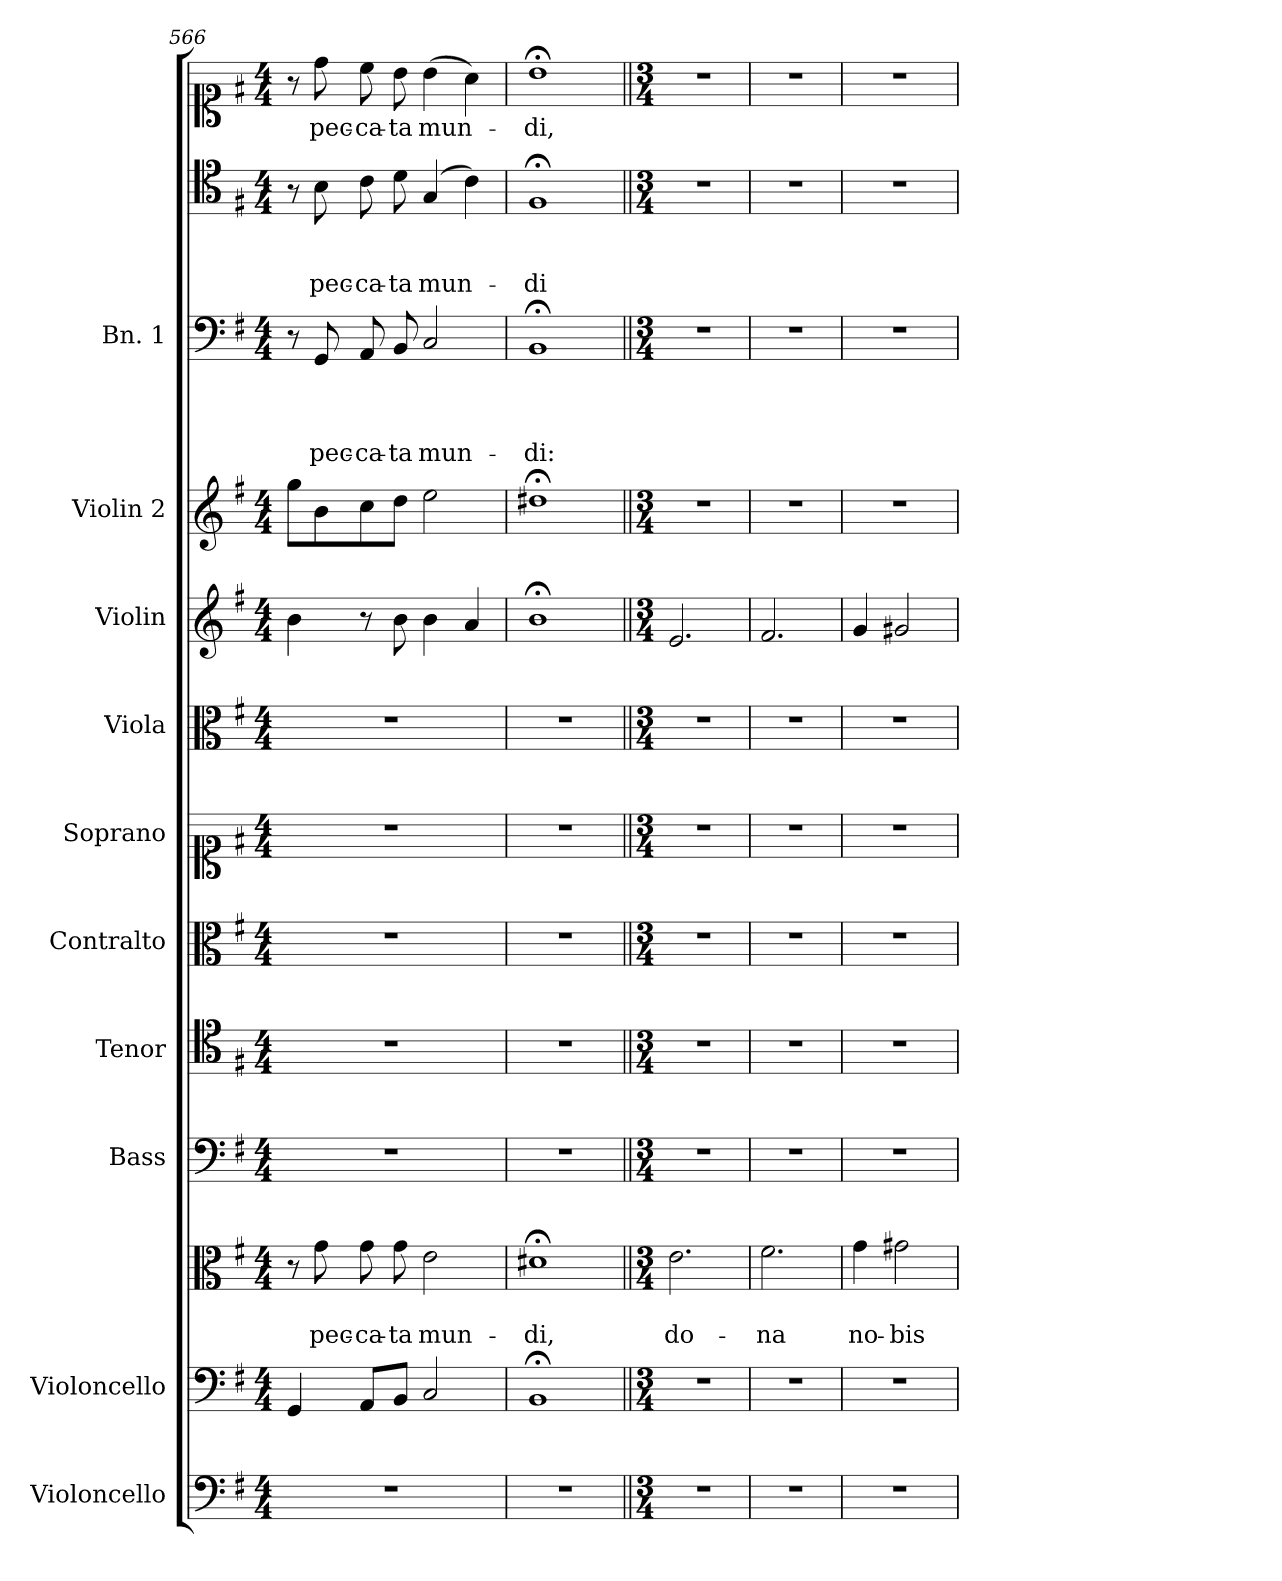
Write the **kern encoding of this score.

**kern	**kern	**kern	**text	**text	**kern	**kern	**kern	**kern	**kern	**kern	**kern	**kern	**text	**text	**text	**text	**kern	**text	**text	**text	**kern	**text
*part13	*part12	*part11	*part11	*part11	*part10	*part9	*part8	*part7	*part6	*part5	*part4	*part3	*part3	*part3	*part3	*part3	*part2	*part2	*part2	*part2	*part1	*part1
*staff13	*staff12	*staff11	*staff11	*staff11	*staff10	*staff9	*staff8	*staff7	*staff6	*staff5	*staff4	*staff3	*staff3	*staff3	*staff3	*staff3	*staff2	*staff2	*staff2	*staff2	*staff1	*staff1
*I"Violoncello	*I"Violoncello	*	*	*	*I"Bass	*I"Tenor	*I"Contralto	*I"Soprano	*I"Viola	*I"Violin	*I"Violin 2	*I"Bn. 1	*	*	*	*	*	*	*	*	*	*
*	*	*	*	*	*I'Bs.	*I'Ten.	*	*I'Sop.	*I'Vla.	*I'Vln.	*I'Vln. 2	*I'Bn. 1	*	*	*	*	*	*	*	*	*	*
*clefF4	*clefF4	*clefC3	*	*	*clefF4	*clefC4	*clefC3	*clefC1	*clefC3	*clefG2	*clefG2	*clefF4	*	*	*	*	*clefC4	*	*	*	*clefC1	*
*	*	*	*	*	*	*ITrd7c12	*	*	*	*	*	*	*	*	*	*	*	*	*	*	*	*
*k[f#]	*k[f#]	*k[f#]	*	*	*k[f#]	*k[f#]	*k[f#]	*k[f#]	*k[f#]	*k[f#]	*k[f#]	*k[f#]	*	*	*	*	*k[f#]	*	*	*	*k[f#]	*
*G:	*G:	*G:	*	*	*G:	*G:	*G:	*G:	*G:	*G:	*G:	*G:	*	*	*	*	*G:	*	*	*	*G:	*
*M4/4	*M4/4	*M4/4	*	*	*M4/4	*M4/4	*M4/4	*M4/4	*M4/4	*M4/4	*M4/4	*M4/4	*	*	*	*	*M4/4	*	*	*	*M4/4	*
=566	=566	=566	=566	=566	=566	=566	=566	=566	=566	=566	=566	=566	=566	=566	=566	=566	=566	=566	=566	=566	=566	=566
1r	4GG/	8r	.	.	1r	1r	1r	1r	1r	4b\	8gg\L	8r	.	.	.	.	8r	.	.	.	8r	.
!	!	!	!	!LO:LY:b	!	!	!	!	!	!	!	!	!	!	!	!LO:LY:b	!	!	!	!LO:LY:b	!	!LO:LY:b
.	.	8g\	.	pec-	.	.	.	.	.	.	8b\	8GG/	.	.	.	pec-	8B\	.	.	pec-	8dd\	pec-
!	!	!	!	!LO:LY:b	!	!	!	!	!	!	!	!	!	!	!	!LO:LY:b	!	!	!	!LO:LY:b	!	!LO:LY:b
.	8AA/L	8g\	.	-ca-	.	.	.	.	.	8r	8cc\	8AA/	.	.	.	-ca-	8c\	.	.	-ca-	8cc\	-ca-
!	!	!	!	!LO:LY:b	!	!	!	!	!	!	!	!	!	!	!	!LO:LY:b	!	!	!	!LO:LY:b	!	!LO:LY:b
.	8BB/J	8g\	.	-ta	.	.	.	.	.	8b\	8dd\J	8BB/	.	.	.	-ta	8d\	.	.	-ta	8b\	-ta
!	!	!	!	!LO:LY:b	!	!	!	!	!	!	!	!	!	!	!	!LO:LY:b	!	!	!	!LO:LY:b	!	!LO:LY:b
.	2C/	2e\	.	mun-	.	.	.	.	.	4b\	2ee\	2C/	.	.	.	mun-	(>4G/	.	.	mun-	(>4b\	mun-
.	.	.	.	.	.	.	.	.	.	4a/	.	.	.	.	.	.	4c\)	.	.	.	4a\)	.
=567	=567	=567	=567	=567	=567	=567	=567	=567	=567	=567	=567	=567	=567	=567	=567	=567	=567	=567	=567	=567	=567	=567
!	!	!	!	!LO:LY:b	!	!	!	!	!	!	!	!	!	!	!	!LO:LY:b	!	!	!	!LO:LY:b	!	!LO:LY:b
1r	1BB;	1d#X;<	.	-di,	1r	1r	1r	1r	1r	1b;<	1dd#X;<	1BB;	.	.	.	-di:	1F#;	.	.	-di-	1b;<	-di,
!!LO:PB:g=z
=568||	=568||	=568||	=568||	=568||	=568||	=568||	=568||	=568||	=568||	=568||	=568||	=568||	=568||	=568||	=568||	=568||	=568||	=568||	=568||	=568||	=568||	=568||
*M3/4	*M3/4	*M3/4	*	*	*M3/4	*M3/4	*M3/4	*M3/4	*M3/4	*M3/4	*M3/4	*M3/4	*	*	*	*	*M3/4	*	*	*	*M3/4	*
*	*MM120	*MM120	*	*	*	*	*	*	*MM120	*MM120	*MM120	*MM120	*	*	*	*	*MM120	*	*	*	*MM120	*
!	!LO:N:vis=1	!	!	!LO:LY:b	!	!	!	!	!LO:N:vis=1	!	!LO:N:vis=1	!LO:N:vis=1	!	!	!	!	!LO:N:vis=1	!	!	!	!LO:N:vis=1	!
2.r	2.rF	2.e\	.	do-	2.r	2.r	2.r	2.r	2.re	2.e/	2.rdd	2.rF	.	.	.	.	2.rc	.	.	.	2.rb	.
=569	=569	=569	=569	=569	=569	=569	=569	=569	=569	=569	=569	=569	=569	=569	=569	=569	=569	=569	=569	=569	=569	=569
!	!LO:N:vis=1	!	!	!LO:LY:b	!	!	!	!	!LO:N:vis=1	!	!LO:N:vis=1	!LO:N:vis=1	!	!	!	!	!LO:N:vis=1	!	!	!	!LO:N:vis=1	!
2.r	2.rF	2.f#\	.	-na	2.r	2.r	2.r	2.r	2.re	2.f#/	2.rdd	2.rF	.	.	.	.	2.rc	.	.	.	2.rb	.
=570	=570	=570	=570	=570	=570	=570	=570	=570	=570	=570	=570	=570	=570	=570	=570	=570	=570	=570	=570	=570	=570	=570
!	!LO:N:vis=1	!	!	!LO:LY:b	!	!	!	!	!LO:N:vis=1	!	!LO:N:vis=1	!LO:N:vis=1	!	!	!	!	!LO:N:vis=1	!	!	!	!LO:N:vis=1	!
2.r	2.rF	4g\	.	no-	2.r	2.r	2.r	2.r	2.re	4g/	2.rdd	2.rF	.	.	.	.	2.rc	.	.	.	2.rb	.
!	!	!	!	!LO:LY:b	!	!	!	!	!	!	!	!	!	!	!	!	!	!	!	!	!	!
.	.	2g#X\	.	-bis	.	.	.	.	.	2g#X/	.	.	.	.	.	.	.	.	.	.	.	.
=	=	=	=	=	=	=	=	=	=	=	=	=	=	=	=	=	=	=	=	=	=	=
*-	*-	*-	*-	*-	*-	*-	*-	*-	*-	*-	*-	*-	*-	*-	*-	*-	*-	*-	*-	*-	*-	*-
